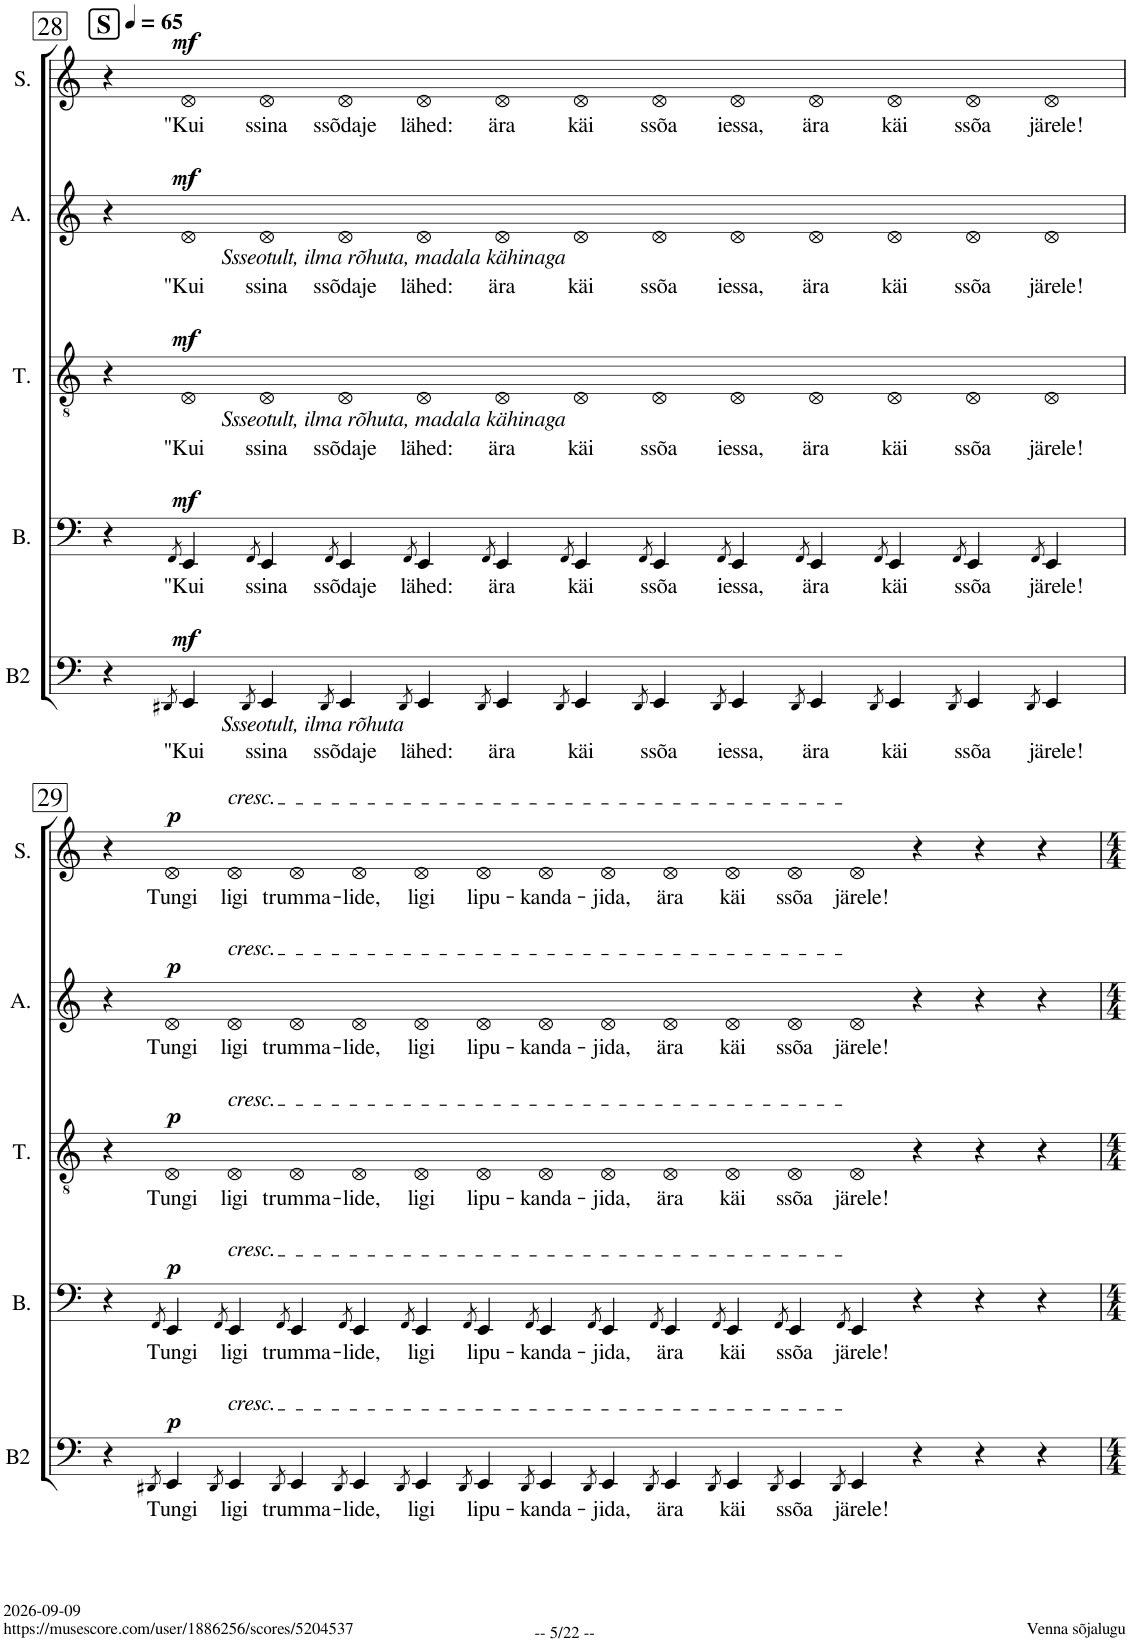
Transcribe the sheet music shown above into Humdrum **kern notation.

**kern	**text	**dynam	**kern	**text	**dynam	**kern	**text	**dynam	**kern	**text	**dynam	**kern	**text	**dynam
*part5	*part5	*part5	*part4	*part4	*part4	*part3	*part3	*part3	*part2	*part2	*part2	*part1	*part1	*part1
*staff5	*staff5	*staff5	*staff4	*staff4	*staff4	*staff3	*staff3	*staff3	*staff2	*staff2	*staff2	*staff1	*staff1	*staff1
*I"Bass II	*	*	*I"Bass	*	*	*I"Tenor	*	*	*I"Alto	*	*	*I"Soprano	*	*
*I'B2	*	*	*I'B.	*	*	*I'T.	*	*	*I'A.	*	*	*I'S.	*	*
!!LO:PB:g=z
*clefF4	*	*	*clefF4	*	*	*clefGv2	*	*	*clefG2	*	*	*clefG2	*	*
*	*	*	*	*	*	*	*	*	*Trd1c2	*	*	*	*	*
*k[]	*	*	*k[]	*	*	*k[]	*	*	*k[]	*	*	*k[]	*	*
*M4/4	*	*	*M4/4	*	*	*M4/4	*	*	*M4/4	*	*	*M4/4	*	*
*MM65	*	*	*MM65	*	*	*MM65	*	*	*MM65	*	*	*MM65	*	*
!!LO:REH:place=s1:a:B:cj:fs=14:t=S
=28	=28	=28	=28	=28	=28	=28	=28	=28	=28	=28	=28	=28	=28	=28
*^	*	*	*	*	*	*^	*	*	*^	*	*	*	*	*
4r	4.ryy	.	.	4r	.	.	4r	4.ryy	.	.	4r	4.ryy	.	.	4r	.	.
8qDD#X/	.	.	.	8qFF/	.	.	.	.	.	.	.	.	.	.	.	.	.
!	!	!LO:LY:b	!LO:DY:a	!	!LO:LY:b	!LO:DY:a	!	!	!LO:LY:b	!LO:DY:a	!	!	!LO:LY:b	!LO:DY:a	!	!LO:LY:b	!LO:DY:a
4EE/	.	"Kui	mf	4EE/	"Kui	mf	4D	.	"Kui	mf	4d	.	"Kui	mf	4d	"Kui	mf
!	!	!	!	!	!	!	!	!	!	!	!	!LO:TX:b:i:t=Ssseotult, ilma rõhuta, madala kähinaga	!	!	!	!	!
!	!	!	!	!	!	!	!	!LO:TX:b:i:t=Ssseotult, ilma rõhuta, madala kähinaga	!	!	!	!	!	!	!	!	!
!	!LO:TX:b:i:t=Ssseotult, ilma rõhuta	!	!	!	!	!	!	!	!	!	!	!	!	!	!	!	!
.	1ryy	.	.	.	.	.	.	1ryy	.	.	.	1ryy	.	.	.	.	.
8qDD#/	.	.	.	8qFF/	.	.	.	.	.	.	.	.	.	.	.	.	.
!	!	!LO:LY:b	!	!	!LO:LY:b	!	!	!	!LO:LY:b	!	!	!	!LO:LY:b	!	!	!LO:LY:b	!
4EE/	.	ssina	.	4EE/	ssina	.	4D	.	ssina	.	4d	.	ssina	.	4d	ssina	.
8qDD#/	.	.	.	8qFF/	.	.	.	.	.	.	.	.	.	.	.	.	.
!	!	!LO:LY:b	!	!	!LO:LY:b	!	!	!	!LO:LY:b	!	!	!	!LO:LY:b	!	!	!LO:LY:b	!
4EE/	.	ssõdaje	.	4EE/	ssõdaje	.	4D	.	ssõdaje	.	4d	.	ssõdaje	.	4d	ssõdaje	.
8qDD#/	.	.	.	8qFF/	.	.	.	.	.	.	.	.	.	.	.	.	.
!	!	!LO:LY:b	!	!	!LO:LY:b	!	!	!	!LO:LY:b	!	!	!	!LO:LY:b	!	!	!LO:LY:b	!
4EE/	.	lähed:	.	4EE/	lähed:	.	4D	.	lähed:	.	4d	.	lähed:	.	4d	lähed:	.
8qDD#/	.	.	.	8qFF/	.	.	.	.	.	.	.	.	.	.	.	.	.
!	!	!LO:LY:b	!	!	!LO:LY:b	!	!	!	!LO:LY:b	!	!	!	!LO:LY:b	!	!	!LO:LY:b	!
4EE/	.	ära	.	4EE/	ära	.	4D	.	ära	.	4d	.	ära	.	4d	ära	.
.	1...ryy	.	.	.	.	.	.	1...ryy	.	.	.	1...ryy	.	.	.	.	.
8qDD#/	.	.	.	8qFF/	.	.	.	.	.	.	.	.	.	.	.	.	.
!	!	!LO:LY:b	!	!	!LO:LY:b	!	!	!	!LO:LY:b	!	!	!	!LO:LY:b	!	!	!LO:LY:b	!
4EE/	.	käi	.	4EE/	käi	.	4D	.	käi	.	4d	.	käi	.	4d	käi	.
8qDD#/	.	.	.	8qFF/	.	.	.	.	.	.	.	.	.	.	.	.	.
!	!	!LO:LY:b	!	!	!LO:LY:b	!	!	!	!LO:LY:b	!	!	!	!LO:LY:b	!	!	!LO:LY:b	!
4EE/	.	ssõa	.	4EE/	ssõa	.	4D	.	ssõa	.	4d	.	ssõa	.	4d	ssõa	.
8qDD#/	.	.	.	8qFF/	.	.	.	.	.	.	.	.	.	.	.	.	.
!	!	!LO:LY:b	!	!	!LO:LY:b	!	!	!	!LO:LY:b	!	!	!	!LO:LY:b	!	!	!LO:LY:b	!
4EE/	.	iessa,	.	4EE/	iessa,	.	4D	.	iessa,	.	4d	.	iessa,	.	4d	iessa,	.
8qDD#/	.	.	.	8qFF/	.	.	.	.	.	.	.	.	.	.	.	.	.
!	!	!LO:LY:b	!	!	!LO:LY:b	!	!	!	!LO:LY:b	!	!	!	!LO:LY:b	!	!	!LO:LY:b	!
4EE/	.	ära	.	4EE/	ära	.	4D	.	ära	.	4d	.	ära	.	4d	ära	.
8qDD#/	.	.	.	8qFF/	.	.	.	.	.	.	.	.	.	.	.	.	.
!	!	!LO:LY:b	!	!	!LO:LY:b	!	!	!	!LO:LY:b	!	!	!	!LO:LY:b	!	!	!LO:LY:b	!
4EE/	.	käi	.	4EE/	käi	.	4D	.	käi	.	4d	.	käi	.	4d	käi	.
8qDD#/	.	.	.	8qFF/	.	.	.	.	.	.	.	.	.	.	.	.	.
!	!	!LO:LY:b	!	!	!LO:LY:b	!	!	!	!LO:LY:b	!	!	!	!LO:LY:b	!	!	!LO:LY:b	!
4EE/	.	ssõa	.	4EE/	ssõa	.	4D	.	ssõa	.	4d	.	ssõa	.	4d	ssõa	.
8qDD#/	.	.	.	8qFF/	.	.	.	.	.	.	.	.	.	.	.	.	.
!	!	!LO:LY:b	!	!	!LO:LY:b	!	!	!	!LO:LY:b	!	!	!	!LO:LY:b	!	!	!LO:LY:b	!
4EE/	.	järele!	.	4EE/	järele!	.	4D	.	järele!	.	4d	.	järele!	.	4d	järele!	.
*	*	*	*	*	*	*	*v	*v	*	*	*	*	*	*	*	*	*
*v	*v	*	*	*	*	*	*	*	*	*v	*v	*	*	*	*	*
!!LO:LB:g=z
=29	=29	=29	=29	=29	=29	=29	=29	=29	=29	=29	=29	=29	=29	=29
4r	.	.	4r	.	.	4r	.	.	4r	.	.	4r	.	.
8qDD#X/	.	.	8qFF/	.	.	.	.	.	.	.	.	.	.	.
!	!LO:LY:b	!LO:DY:a	!	!LO:LY:b	!LO:DY:a	!	!LO:LY:b	!LO:DY:a	!	!LO:LY:b	!LO:DY:a	!	!LO:LY:b	!LO:DY:a
4EE/	Tungi	p	4EE/	Tungi	p	4D	Tungi	p	4d	Tungi	p	4d	Tungi	p
8qDD#/	.	.	8qFF/	.	.	.	.	.	.	.	.	.	.	.
!	!	!	!	!	!	!	!	!	!	!	!	!LO:TX:a:i:t=cresc.	!	!
!	!	!	!	!	!	!	!	!	!LO:TX:a:i:t=cresc.	!	!	!	!	!
!	!	!	!	!	!	!LO:TX:a:i:t=cresc.	!	!	!	!	!	!	!	!
!	!	!	!LO:TX:a:i:t=cresc.	!	!	!	!	!	!	!	!	!	!	!
!LO:TX:a:i:t=cresc.	!	!	!	!	!	!	!	!	!	!	!	!	!	!
!	!LO:LY:b	!	!	!LO:LY:b	!	!	!LO:LY:b	!	!	!LO:LY:b	!	!	!LO:LY:b	!
4EE/	ligi	.	4EE/	ligi	.	4D	ligi	.	4d	ligi	.	4d	ligi	.
8qDD#/	.	.	8qFF/	.	.	.	.	.	.	.	.	.	.	.
!	!LO:LY:b	!	!	!LO:LY:b	!	!	!LO:LY:b	!	!	!LO:LY:b	!	!	!LO:LY:b	!
4EE/	trumma-	.	4EE/	trumma-	.	4D	trumma-	.	4d	trumma-	.	4d	trumma-	.
8qDD#/	.	.	8qFF/	.	.	.	.	.	.	.	.	.	.	.
!	!LO:LY:b	!	!	!LO:LY:b	!	!	!LO:LY:b	!	!	!LO:LY:b	!	!	!LO:LY:b	!
4EE/	-lide,	.	4EE/	-lide,	.	4D	-lide,	.	4d	-lide,	.	4d	-lide,	.
8qDD#/	.	.	8qFF/	.	.	.	.	.	.	.	.	.	.	.
!	!LO:LY:b	!	!	!LO:LY:b	!	!	!LO:LY:b	!	!	!LO:LY:b	!	!	!LO:LY:b	!
4EE/	ligi	.	4EE/	ligi	.	4D	ligi	.	4d	ligi	.	4d	ligi	.
8qDD#/	.	.	8qFF/	.	.	.	.	.	.	.	.	.	.	.
!	!LO:LY:b	!	!	!LO:LY:b	!	!	!LO:LY:b	!	!	!LO:LY:b	!	!	!LO:LY:b	!
4EE/	lipu-	.	4EE/	lipu-	.	4D	lipu-	.	4d	lipu-	.	4d	lipu-	.
8qDD#/	.	.	8qFF/	.	.	.	.	.	.	.	.	.	.	.
!	!LO:LY:b	!	!	!LO:LY:b	!	!	!LO:LY:b	!	!	!LO:LY:b	!	!	!LO:LY:b	!
4EE/	-kanda-	.	4EE/	-kanda-	.	4D	-kanda-	.	4d	-kanda-	.	4d	-kanda-	.
8qDD#/	.	.	8qFF/	.	.	.	.	.	.	.	.	.	.	.
!	!LO:LY:b	!	!	!LO:LY:b	!	!	!LO:LY:b	!	!	!LO:LY:b	!	!	!LO:LY:b	!
4EE/	-jida,	.	4EE/	-jida,	.	4D	-jida,	.	4d	-jida,	.	4d	-jida,	.
8qDD#/	.	.	8qFF/	.	.	.	.	.	.	.	.	.	.	.
!	!LO:LY:b	!	!	!LO:LY:b	!	!	!LO:LY:b	!	!	!LO:LY:b	!	!	!LO:LY:b	!
4EE/	ära	.	4EE/	ära	.	4D	ära	.	4d	ära	.	4d	ära	.
8qDD#/	.	.	8qFF/	.	.	.	.	.	.	.	.	.	.	.
!	!LO:LY:b	!	!	!LO:LY:b	!	!	!LO:LY:b	!	!	!LO:LY:b	!	!	!LO:LY:b	!
4EE/	käi	.	4EE/	käi	.	4D	käi	.	4d	käi	.	4d	käi	.
8qDD#/	.	.	8qFF/	.	.	.	.	.	.	.	.	.	.	.
!	!LO:LY:b	!	!	!LO:LY:b	!	!	!LO:LY:b	!	!	!LO:LY:b	!	!	!LO:LY:b	!
4EE/	ssõa	.	4EE/	ssõa	.	4D	ssõa	.	4d	ssõa	.	4d	ssõa	.
8qDD#/	.	.	8qFF/	.	.	.	.	.	.	.	.	.	.	.
!	!LO:LY:b	!	!	!LO:LY:b	!	!	!LO:LY:b	!	!	!LO:LY:b	!	!	!LO:LY:b	!
4EE/	järele!	.	4EE/	järele!	.	4D	järele!	.	4d	järele!	.	4d	järele!	.
4r	.	.	4r	.	.	4r	.	.	4r	.	.	4r	.	.
4r	.	.	4r	.	.	4r	.	.	4r	.	.	4r	.	.
4r	.	.	4r	.	.	4r	.	.	4r	.	.	4r	.	.
=	=	=	=	=	=	=	=	=	=	=	=	=	=	=
*-	*-	*-	*-	*-	*-	*-	*-	*-	*-	*-	*-	*-	*-	*-
